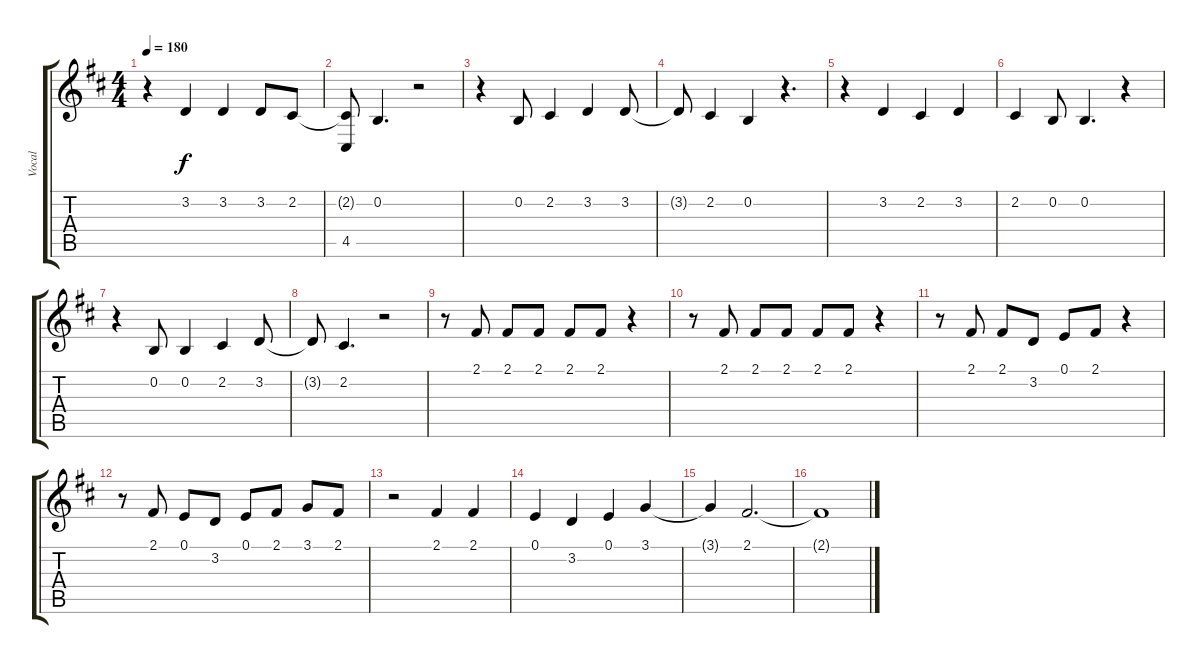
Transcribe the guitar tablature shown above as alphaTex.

\track ("Vocal" "Vocal") {instrument oboe}
\staff {score tabs}
\tuning (E4 B3 G3 D3 A2 E2) {hide}
\ts (4 4)
\tempo 180
\clef g2
\ks d
r.4{dy f} 3.2.4 3.2.4 3.2.8 2.2.8 |
(2.2{t} 4.5).8 0.2.4{d} r.2 |
r.4 0.2.8 2.2.4 3.2.4 3.2.8 |
3.2{t}.8 2.2.4 0.2.4 r.4{d} |
r.4 3.2.4 2.2.4 3.2.4 |
2.2.4 0.2.8 0.2.4{d} r.4 |
r.4 0.2.8 0.2.4 2.2.4 3.2.8 |
3.2{t}.8 2.2.4{d} r.2 |
r.8 2.1.8 2.1.8 2.1.8 2.1.8 2.1.8 r.4 |
r.8 2.1.8 2.1.8 2.1.8 2.1.8 2.1.8 r.4 |
r.8 2.1.8 2.1.8 3.2.8 0.1.8 2.1.8 r.4 |
r.8 2.1.8 0.1.8 3.2.8 0.1.8 2.1.8 3.1.8 2.1.8 |
r.2 2.1.4 2.1.4 |
0.1.4 3.2.4 0.1.4 3.1.4 |
3.1{t}.4 2.1.2{d} |
2.1{t}.1
